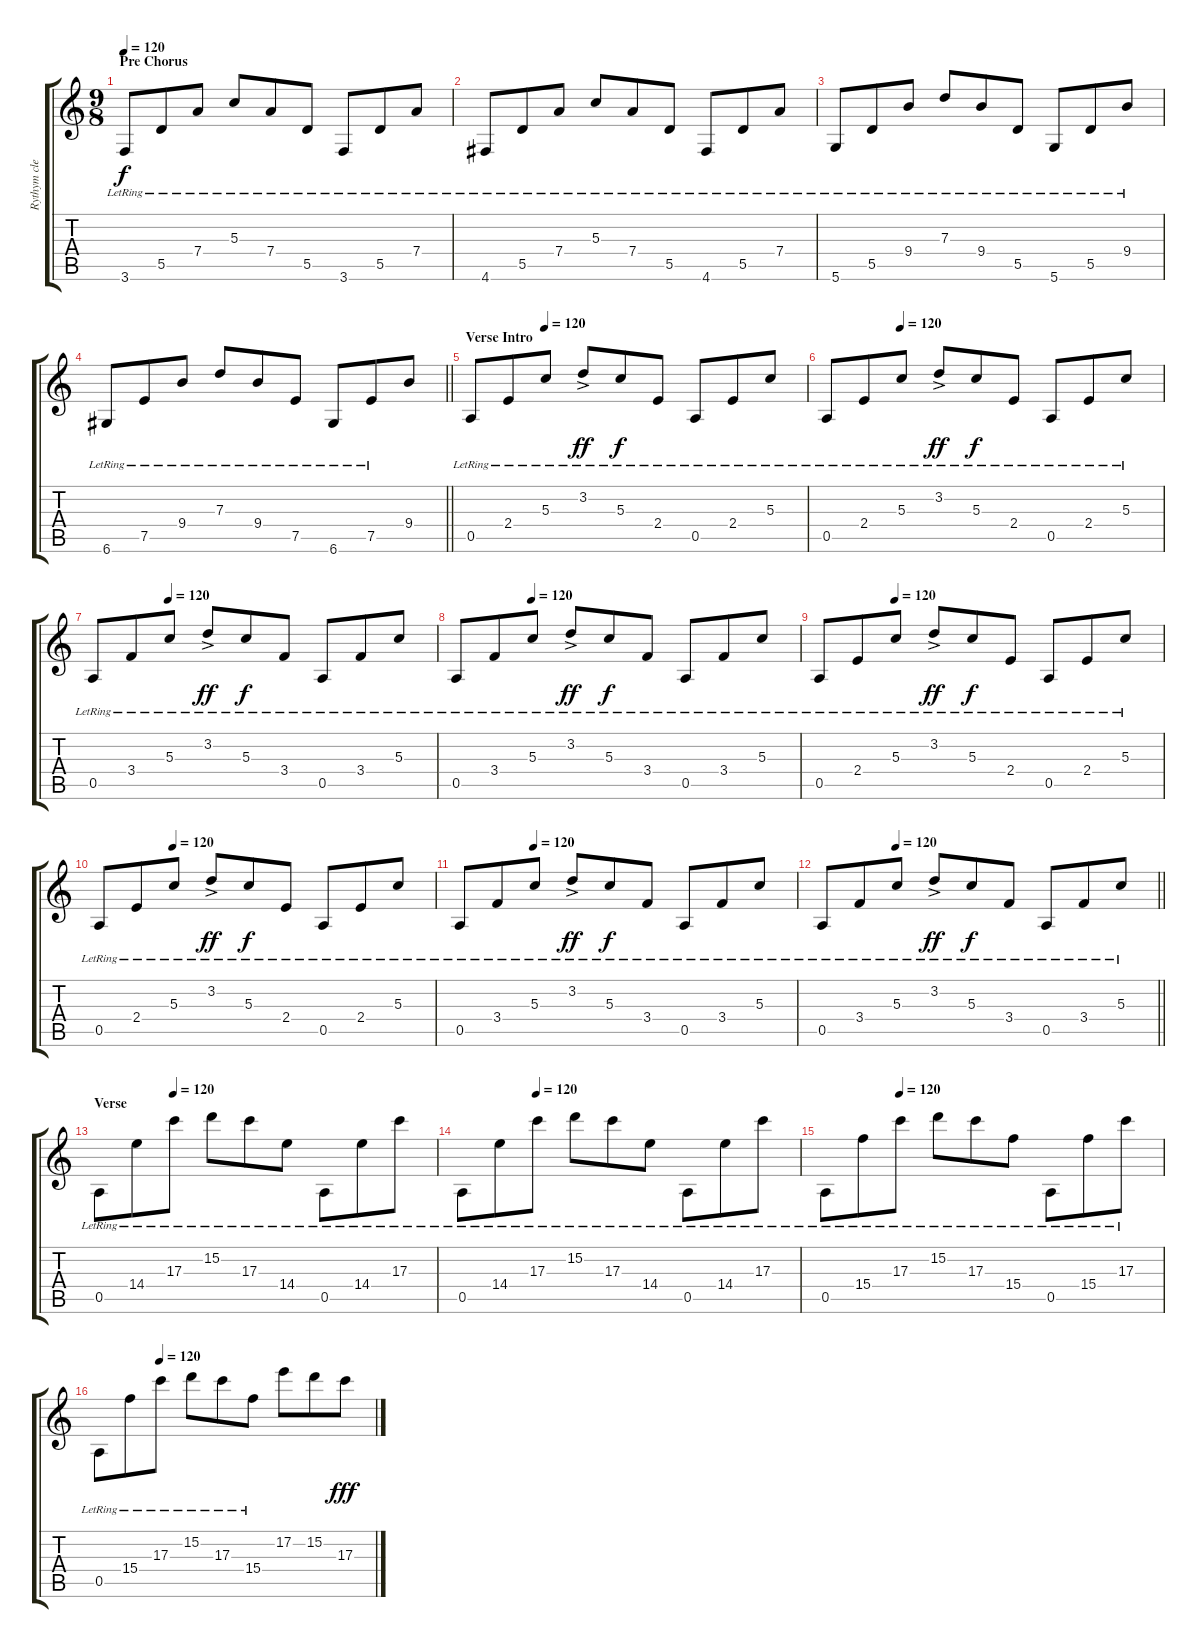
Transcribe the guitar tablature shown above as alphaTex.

\track ("Rythym clean" "Rythym cle") {instrument electricguitarclean}
\staff {score tabs}
\tuning (E4 B3 G3 D3 A2 D2) {hide}
\ts (9 8)
\section ("" "Pre Chorus")
\tempo 120
\clef g2
\ks c
3.6{lr}.8{dy f} 5.5{lr}.8 7.4{lr}.8 5.3{lr}.8 7.4{lr}.8 5.5{lr}.8 3.6{lr}.8 5.5{lr}.8 7.4{lr}.8 |
4.6{lr}.8 5.5{lr}.8 7.4{lr}.8 5.3{lr}.8 7.4{lr}.8 5.5{lr}.8 4.6{lr}.8 5.5{lr}.8 7.4{lr}.8 |
5.6{lr}.8 5.5{lr}.8 9.4{lr}.8 7.3{lr}.8 9.4{lr}.8 5.5{lr}.8 5.6{lr}.8 5.5{lr}.8 9.4{lr}.8 |
\barLineRight lightlight
6.6{lr}.8 7.5{lr}.8 9.4{lr}.8 7.3{lr}.8 9.4{lr}.8 7.5{lr}.8 6.6{lr}.8 7.5{lr}.8 9.4.8 |
\section ("" "Verse Intro")
\tempo (120 0.2222222222222222)
0.5{lr}.8 2.4{lr}.8 5.3{lr}.8 3.2{ac lr}.8{dy ff} 5.3{lr}.8{dy f} 2.4{lr}.8 0.5{lr}.8 2.4{lr}.8 5.3{lr}.8 |
\tempo (120 0.2222222222222222)
0.5{lr}.8 2.4{lr}.8 5.3{lr}.8 3.2{ac lr}.8{dy ff} 5.3{lr}.8{dy f} 2.4{lr}.8 0.5{lr}.8 2.4{lr}.8 5.3{lr}.8 |
\tempo (120 0.2222222222222222)
0.5{lr}.8 3.4{lr}.8 5.3{lr}.8 3.2{ac lr}.8{dy ff} 5.3{lr}.8{dy f} 3.4{lr}.8 0.5{lr}.8 3.4{lr}.8 5.3{lr}.8 |
\tempo (120 0.2222222222222222)
0.5{lr}.8 3.4{lr}.8 5.3{lr}.8 3.2{ac lr}.8{dy ff} 5.3{lr}.8{dy f} 3.4{lr}.8 0.5{lr}.8 3.4{lr}.8 5.3{lr}.8 |
\tempo (120 0.2222222222222222)
0.5{lr}.8 2.4{lr}.8 5.3{lr}.8 3.2{ac lr}.8{dy ff} 5.3{lr}.8{dy f} 2.4{lr}.8 0.5{lr}.8 2.4{lr}.8 5.3{lr}.8 |
\tempo (120 0.2222222222222222)
0.5{lr}.8 2.4{lr}.8 5.3{lr}.8 3.2{ac lr}.8{dy ff} 5.3{lr}.8{dy f} 2.4{lr}.8 0.5{lr}.8 2.4{lr}.8 5.3{lr}.8 |
\tempo (120 0.2222222222222222)
0.5{lr}.8 3.4{lr}.8 5.3{lr}.8 3.2{ac lr}.8{dy ff} 5.3{lr}.8{dy f} 3.4{lr}.8 0.5{lr}.8 3.4{lr}.8 5.3{lr}.8 |
\tempo (120 0.2222222222222222)
\barLineRight lightlight
0.5{lr}.8 3.4{lr}.8 5.3{lr}.8 3.2{ac lr}.8{dy ff} 5.3{lr}.8{dy f} 3.4{lr}.8 0.5{lr}.8 3.4{lr}.8 5.3{lr}.8 |
\section ("" "Verse")
\tempo (120 0.2222222222222222)
0.5{lr}.8 14.4{lr}.8 17.3{lr}.8 15.2{lr}.8 17.3{lr}.8 14.4{lr}.8 0.5{lr}.8 14.4{lr}.8 17.3{lr}.8 |
\tempo (120 0.2222222222222222)
0.5{lr}.8 14.4{lr}.8 17.3{lr}.8 15.2{lr}.8 17.3{lr}.8 14.4{lr}.8 0.5{lr}.8 14.4{lr}.8 17.3{lr}.8 |
\tempo (120 0.2222222222222222)
0.5{lr}.8 15.4{lr}.8 17.3{lr}.8 15.2{lr}.8 17.3{lr}.8 15.4{lr}.8 0.5{lr}.8 15.4{lr}.8 17.3{lr}.8 |
\tempo (120 0.2222222222222222)
0.5{lr}.8 15.4{lr}.8 17.3{lr}.8 15.2{lr}.8 17.3{lr}.8 15.4{lr}.8 17.2.8 15.2.8 17.3.8{dy fff}
